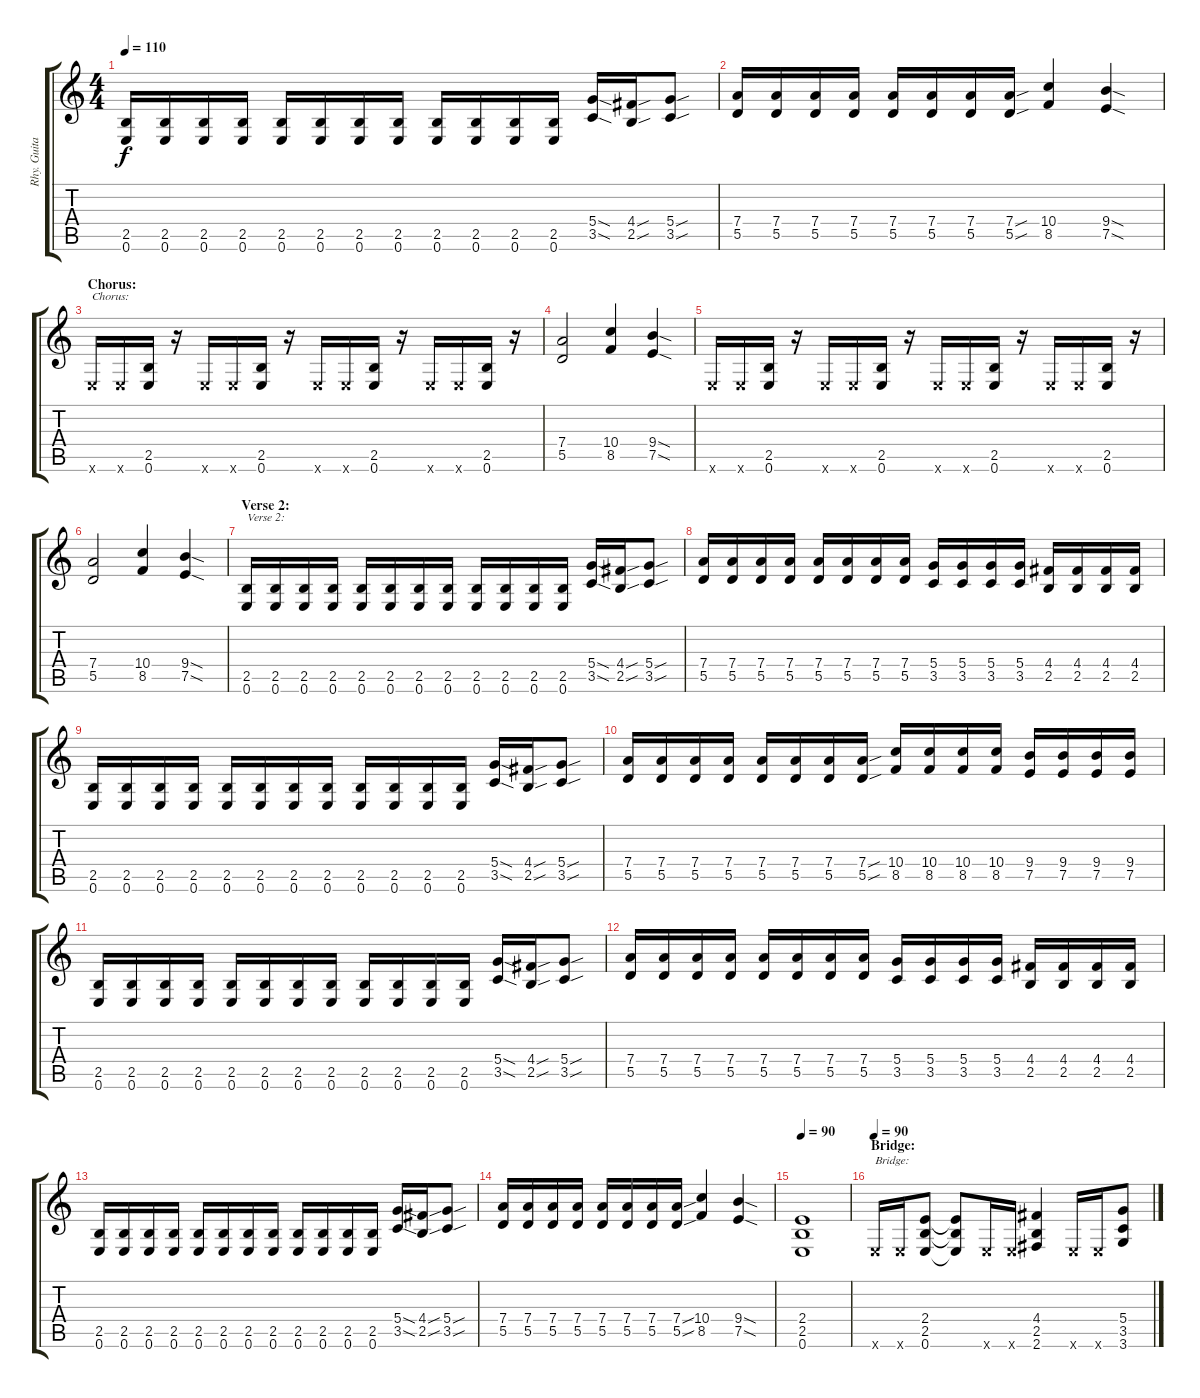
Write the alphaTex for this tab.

\track ("Rhy. Guitar 1" "Rhy. Guita") {instrument distortionguitar}
\staff {score tabs}
\tuning (E4 B3 G3 D3 A2 E2) {hide}
\ts (4 4)
\tempo 110
\clef g2
\ks c
(2.5 0.6).16{dy f} (2.5 0.6).16 (2.5 0.6).16 (2.5 0.6).16 (2.5 0.6).16 (2.5 0.6).16 (2.5 0.6).16 (2.5 0.6).16 (2.5 0.6).16 (2.5 0.6).16 (2.5 0.6).16 (2.5 0.6).16 (5.4{sod} 3.5{sod}).16 (4.4{sou} 2.5{sou}).16 (5.4{sou} 3.5{sou}).8 |
(7.4 5.5).16 (7.4 5.5).16 (7.4 5.5).16 (7.4 5.5).16 (7.4 5.5).16 (7.4 5.5).16 (7.4 5.5).16 (7.4{sou} 5.5{sou}).16 (10.4 8.5).4 (9.4{sod} 7.5{sod}).4 |
\section ("" "Chorus:")
0.6{x}.16{txt "Chorus:"} 0.6{x}.16 (2.5 0.6).16 r.16 0.6{x}.16 0.6{x}.16 (2.5 0.6).16 r.16 0.6{x}.16 0.6{x}.16 (2.5 0.6).16 r.16 0.6{x}.16 0.6{x}.16 (2.5 0.6).16 r.16 |
(7.4 5.5).2 (10.4 8.5).4 (9.4{sod} 7.5{sod}).4 |
0.6{x}.16 0.6{x}.16 (2.5 0.6).16 r.16 0.6{x}.16 0.6{x}.16 (2.5 0.6).16 r.16 0.6{x}.16 0.6{x}.16 (2.5 0.6).16 r.16 0.6{x}.16 0.6{x}.16 (2.5 0.6).16 r.16 |
(7.4 5.5).2 (10.4 8.5).4 (9.4{sod} 7.5{sod}).4 |
\section ("" "Verse 2:")
(2.5 0.6).16{txt "Verse 2:"} (2.5 0.6).16 (2.5 0.6).16 (2.5 0.6).16 (2.5 0.6).16 (2.5 0.6).16 (2.5 0.6).16 (2.5 0.6).16 (2.5 0.6).16 (2.5 0.6).16 (2.5 0.6).16 (2.5 0.6).16 (5.4{sod} 3.5{sod}).16 (4.4{sou} 2.5{sou}).16 (5.4{sou} 3.5{sou}).8 |
(7.4 5.5).16 (7.4 5.5).16 (7.4 5.5).16 (7.4 5.5).16 (7.4 5.5).16 (7.4 5.5).16 (7.4 5.5).16 (7.4 5.5).16 (5.4 3.5).16 (5.4 3.5).16 (5.4 3.5).16 (5.4 3.5).16 (4.4 2.5).16 (4.4 2.5).16 (4.4 2.5).16 (4.4 2.5).16 |
(2.5 0.6).16 (2.5 0.6).16 (2.5 0.6).16 (2.5 0.6).16 (2.5 0.6).16 (2.5 0.6).16 (2.5 0.6).16 (2.5 0.6).16 (2.5 0.6).16 (2.5 0.6).16 (2.5 0.6).16 (2.5 0.6).16 (5.4{sod} 3.5{sod}).16 (4.4{sou} 2.5{sou}).16 (5.4{sou} 3.5{sou}).8 |
(7.4 5.5).16 (7.4 5.5).16 (7.4 5.5).16 (7.4 5.5).16 (7.4 5.5).16 (7.4 5.5).16 (7.4 5.5).16 (7.4{sou} 5.5{sou}).16 (10.4 8.5).16 (10.4 8.5).16 (10.4 8.5).16 (10.4 8.5).16 (9.4 7.5).16 (9.4 7.5).16 (9.4 7.5).16 (9.4 7.5).16 |
(2.5 0.6).16 (2.5 0.6).16 (2.5 0.6).16 (2.5 0.6).16 (2.5 0.6).16 (2.5 0.6).16 (2.5 0.6).16 (2.5 0.6).16 (2.5 0.6).16 (2.5 0.6).16 (2.5 0.6).16 (2.5 0.6).16 (5.4{sod} 3.5{sod}).16 (4.4{sou} 2.5{sou}).16 (5.4{sou} 3.5{sou}).8 |
(7.4 5.5).16 (7.4 5.5).16 (7.4 5.5).16 (7.4 5.5).16 (7.4 5.5).16 (7.4 5.5).16 (7.4 5.5).16 (7.4 5.5).16 (5.4 3.5).16 (5.4 3.5).16 (5.4 3.5).16 (5.4 3.5).16 (4.4 2.5).16 (4.4 2.5).16 (4.4 2.5).16 (4.4 2.5).16 |
(2.5 0.6).16 (2.5 0.6).16 (2.5 0.6).16 (2.5 0.6).16 (2.5 0.6).16 (2.5 0.6).16 (2.5 0.6).16 (2.5 0.6).16 (2.5 0.6).16 (2.5 0.6).16 (2.5 0.6).16 (2.5 0.6).16 (5.4{sod} 3.5{sod}).16 (4.4{sou} 2.5{sou}).16 (5.4{sou} 3.5{sou}).8 |
(7.4 5.5).16 (7.4 5.5).16 (7.4 5.5).16 (7.4 5.5).16 (7.4 5.5).16 (7.4 5.5).16 (7.4 5.5).16 (7.4{sou} 5.5{sou}).16 (10.4 8.5).4 (9.4{sod} 7.5{sod}).4 |
\tempo 90
(2.4 2.5 0.6).1 |
\section ("" "Bridge:")
\tempo 90
0.6{x}.16{txt "Bridge:"} 0.6{x}.16 (2.4 2.5 0.6).8 (2.4{t} 2.5{t} 0.6{t}).8 0.6{x}.16 0.6{x}.16 (4.4 2.5 2.6).4 0.6{x}.16 0.6{x}.16 (5.4 3.5 3.6).8
